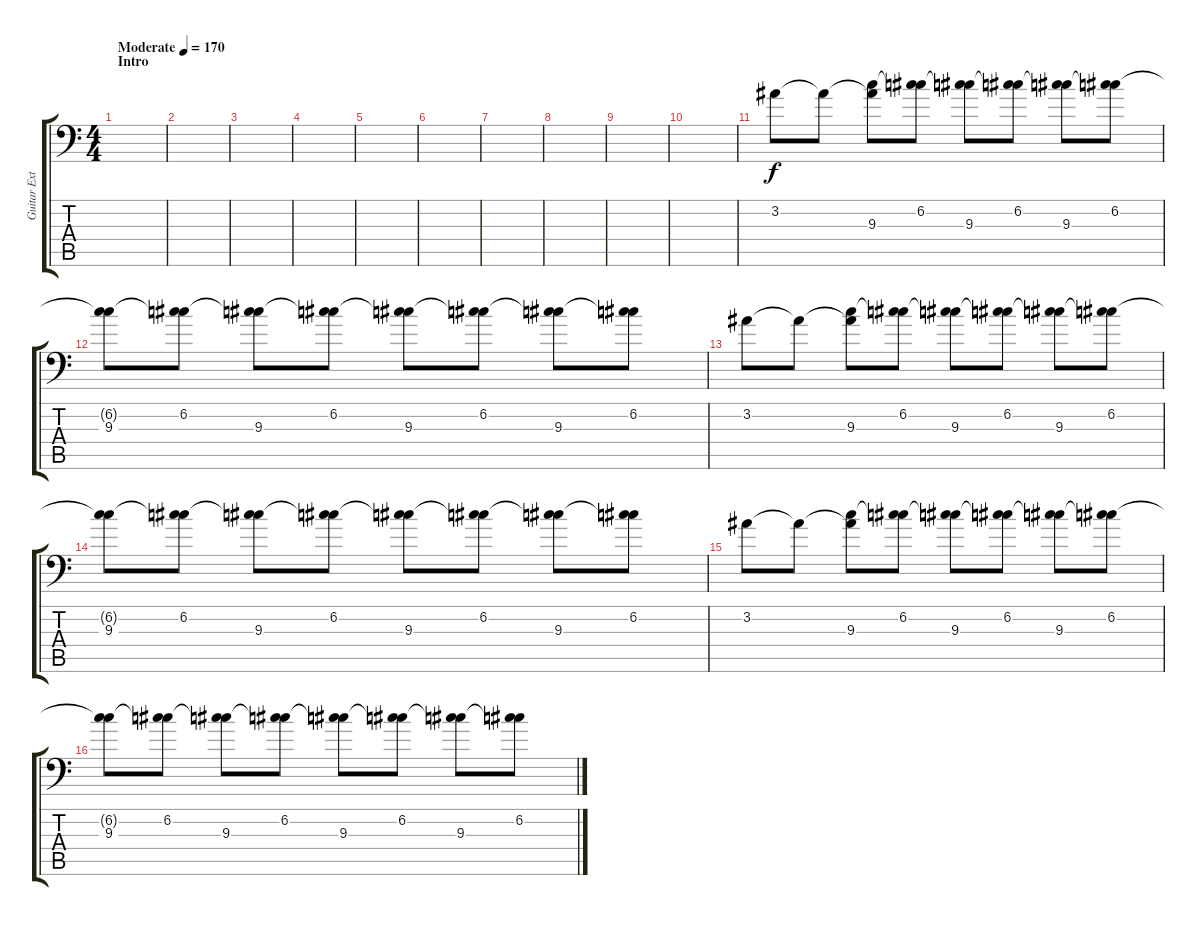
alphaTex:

\track ("Guitar Extra" "Guitar Ext") {instrument overdrivenguitar}
\staff {score tabs}
\tuning (C4 G3 Eb3 Bb2 F2 Bb1) {hide}
\ts (4 4)
\section ("" "Intro")
\tempo (170 "Moderate")
\clef f4
\ks c
|
|
|
|
|
|
|
|
|
|
3.2.8 3.2{t}.8 (3.2{t} 9.3).8 (6.2 9.3{t}).8 (6.2{t} 9.3).8 (6.2 9.3{t}).8 (6.2{t} 9.3).8 (6.2 9.3{t}).8 |
(6.2{t} 9.3).8 (6.2 9.3{t}).8 (6.2{t} 9.3).8 (6.2 9.3{t}).8 (6.2{t} 9.3).8 (6.2 9.3{t}).8 (6.2{t} 9.3).8 (6.2 9.3{t}).8 |
3.2.8 3.2{t}.8 (3.2{t} 9.3).8 (6.2 9.3{t}).8 (6.2{t} 9.3).8 (6.2 9.3{t}).8 (6.2{t} 9.3).8 (6.2 9.3{t}).8 |
(6.2{t} 9.3).8 (6.2 9.3{t}).8 (6.2{t} 9.3).8 (6.2 9.3{t}).8 (6.2{t} 9.3).8 (6.2 9.3{t}).8 (6.2{t} 9.3).8 (6.2 9.3{t}).8 |
3.2.8 3.2{t}.8 (3.2{t} 9.3).8 (6.2 9.3{t}).8 (6.2{t} 9.3).8 (6.2 9.3{t}).8 (6.2{t} 9.3).8 (6.2 9.3{t}).8 |
(6.2{t} 9.3).8 (6.2 9.3{t}).8 (6.2{t} 9.3).8 (6.2 9.3{t}).8 (6.2{t} 9.3).8 (6.2 9.3{t}).8 (6.2{t} 9.3).8 (6.2 9.3{t}).8
